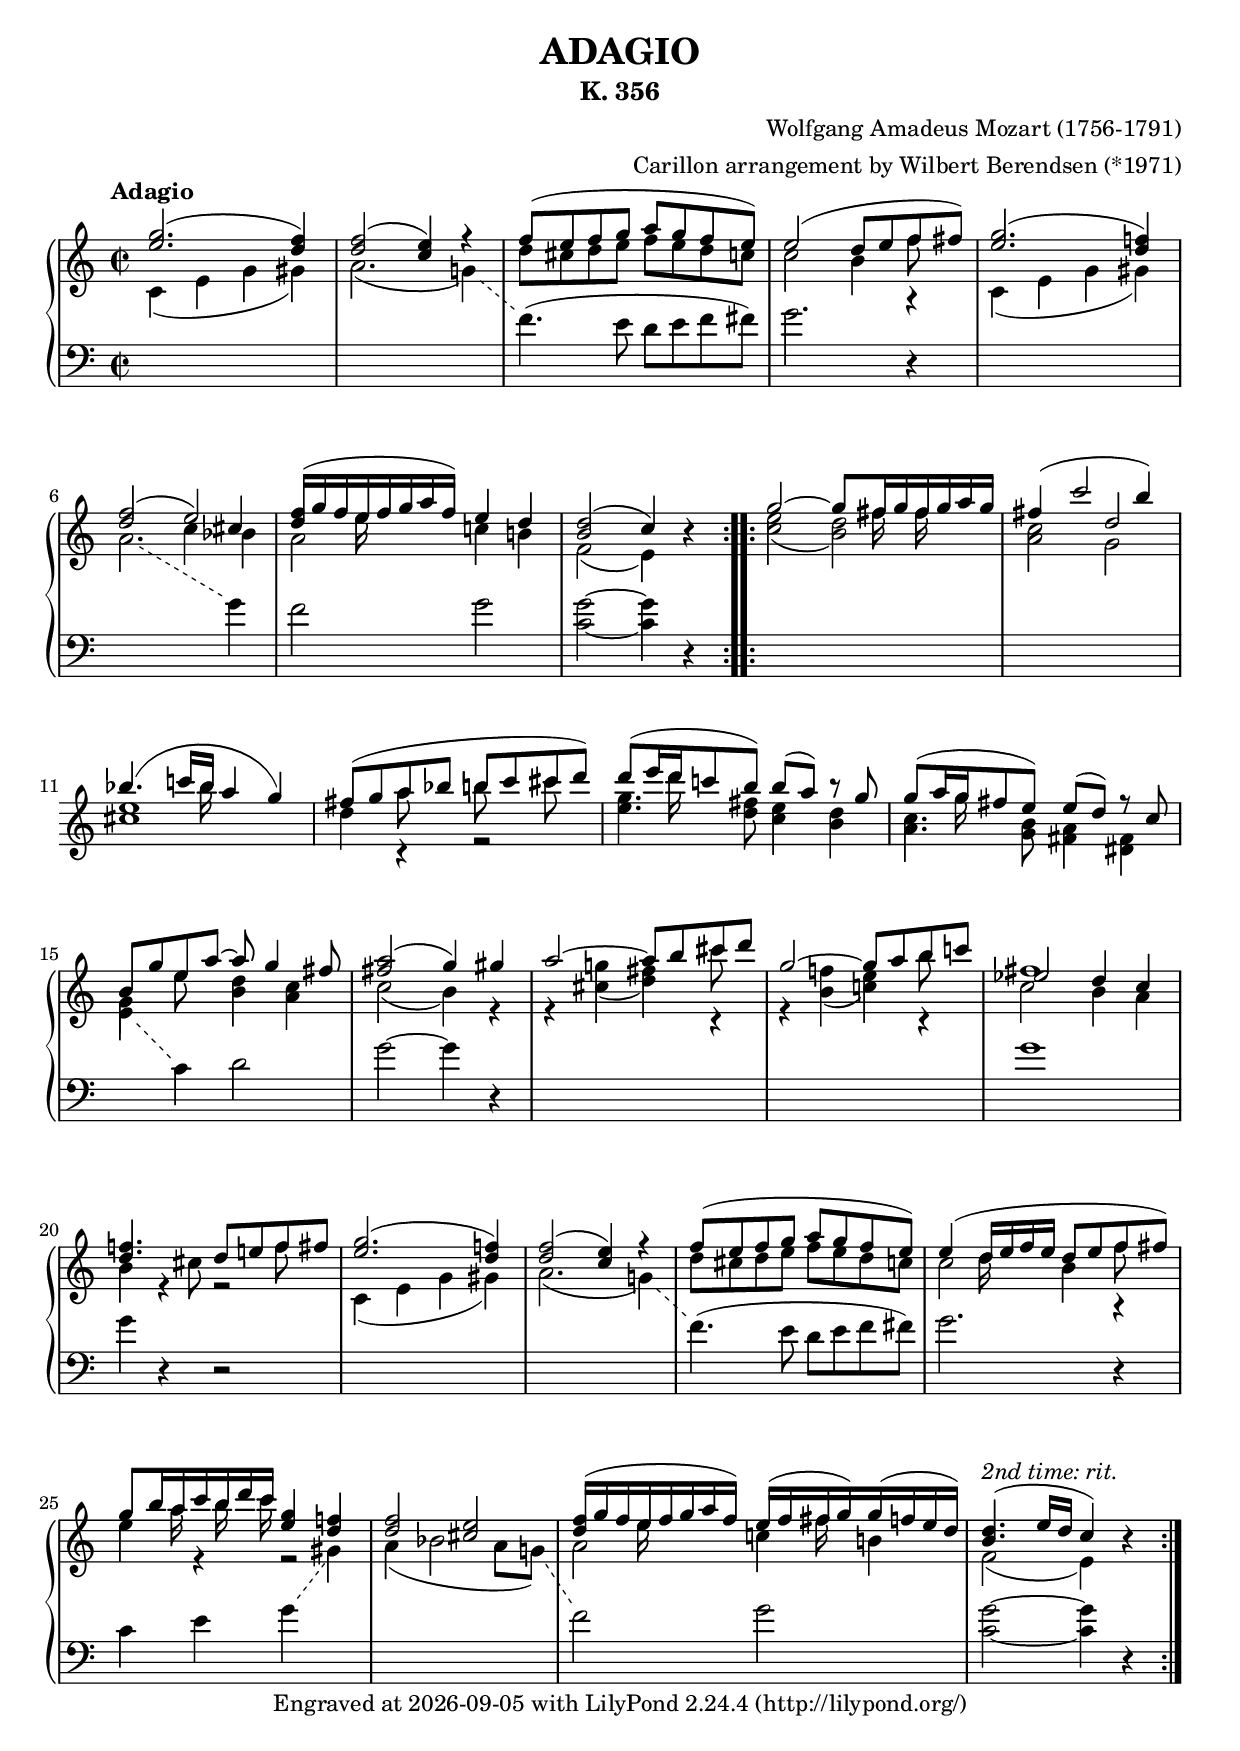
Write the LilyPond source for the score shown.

\version "2.13.34"

%{
  Based on http://lsr.dsi.unimi.it/LSR/Snippet?id=336
  
  Merges rests and multi-measure rests that occur on the same moment inside a
  staff with two voices.
  
  Usage:
  
  \include "merge-rests"
  
  \layout {
    \mergeRests
  }
  
  or inside the music:
  
  \new Staff <<
    \relative c' {
      \mergeRestsOn	%% in one of the voices is sufficient
      c4 d e f g r r2
    }
    \\
    \relative c' {
      a4 b c d e r r2
    }
  >>
 
%}
\version "2.12.3"


#(define (rest-score r)
  (let ((score 0)
	(yoff (ly:grob-property-data r 'Y-offset))
	(sp (ly:grob-property-data r 'staff-position)))
    (if (number? yoff)
	(set! score (+ score 2))
	(if (eq? yoff 'calculation-in-progress)
	    (set! score (- score 3))))
    (and (number? sp)
	 (<= 0 2 sp)
	 (set! score (+ score 2))
	 (set! score (- score (abs (- 1 sp)))))
    score))

#(define (merge-rests-on-positioning grob)
  (let* ((can-merge #f)
	 (elts (ly:grob-object grob 'elements))
	 (num-elts (and (ly:grob-array? elts)
			(ly:grob-array-length elts)))
	 (two-voice? (= num-elts 2)))
    (if two-voice?
	(let* ((v1-grob (ly:grob-array-ref elts 0))
	       (v2-grob (ly:grob-array-ref elts 1))
	       (v1-rest (ly:grob-object v1-grob 'rest))
	       (v2-rest (ly:grob-object v2-grob 'rest)))
	  (and
	   (ly:grob? v1-rest)
	   (ly:grob? v2-rest)
	   (let* ((v1-duration-log (ly:grob-property v1-rest 'duration-log))
		  (v2-duration-log (ly:grob-property v2-rest 'duration-log))
		  (v1-dot (ly:grob-object v1-rest 'dot))
		  (v2-dot (ly:grob-object v2-rest 'dot))
		  (v1-dot-count (and (ly:grob? v1-dot)
				     (ly:grob-property v1-dot 'dot-count -1)))
		  (v2-dot-count (and (ly:grob? v2-dot)
				     (ly:grob-property v2-dot 'dot-count -1))))
	     (set! can-merge
		   (and
		    (number? v1-duration-log)
		    (number? v2-duration-log)
		    (= v1-duration-log v2-duration-log)
		    (eq? v1-dot-count v2-dot-count)))
	     (if can-merge
		 ;; keep the rest that looks best:
		 (let* ((keep-v1? (>= (rest-score v1-rest)
				      (rest-score v2-rest)))
			(rest-to-keep (if keep-v1? v1-rest v2-rest))
			(dot-to-kill (if keep-v1? v2-dot v1-dot)))
		   ;; uncomment if you're curious of which rest was chosen:
		   ;;(ly:grob-set-property! v1-rest 'color green)
		   ;;(ly:grob-set-property! v2-rest 'color blue)
		   (ly:grob-suicide! (if keep-v1? v2-rest v1-rest))
		   (if (ly:grob? dot-to-kill)
		       (ly:grob-suicide! dot-to-kill))
		   (ly:grob-set-property! rest-to-keep 'direction 0)
		   (ly:rest::y-offset-callback rest-to-keep)))))))
    (if can-merge
	#t
	(ly:rest-collision::calc-positioning-done grob))))

#(define merge-multi-measure-rests-on-Y-offset
  ;; Call this to get the 'Y-offset of a MultiMeasureRest.
  ;; It keeps track of other MultiMeasureRests in the same NonMusicalPaperColumn
  ;; and StaffSymbol. If two are found, delete one and return 0 for Y-offset of
  ;; the other one.
  (let ((table (make-weak-key-hash-table)))
    (lambda (grob)
      (let* ((ssymb (ly:grob-object grob 'staff-symbol))
	     (nmcol (ly:grob-parent grob X))
	     (ssymb-hash (or (hash-ref table ssymb)
			     (hash-set! table ssymb (make-hash-table))))
	     (othergrob (hash-ref ssymb-hash nmcol)))
	    (if (ly:grob? othergrob)
		(begin
		  ;; Found the other grob in this staff/column,
		  ;; delete it and move ours.
		  (ly:grob-suicide! othergrob)
		  (hash-remove! ssymb-hash nmcol)
		  0)
		(begin
		  ;; Just save this grob and return the default value.
		  (hash-set! ssymb-hash nmcol grob)
		  (ly:staff-symbol-referencer::callback grob)))))))


mergeRestsOn = {
  \override Staff.RestCollision #'positioning-done = #merge-rests-on-positioning
  \override Staff.MultiMeasureRest #'Y-offset = #merge-multi-measure-rests-on-Y-offset
}

mergeRestsOff = {
  \revert Staff.RestCollision #'positioning-done
  \revert Staff.MultiMeasureRest #'Y-offset
}

mergeRests = \layout {
  \context {
    \Staff
    \override RestCollision #'positioning-done = #merge-rests-on-positioning
    \override MultiMeasureRest #'Y-offset = #merge-multi-measure-rests-on-Y-offset
  }
}



\header {
  title = "ADAGIO"
  subtitle = "K. 356"
  composer = "Wolfgang Amadeus Mozart (1756-1791)"
  arranger = "Carillon arrangement by Wilbert Berendsen (*1971)"
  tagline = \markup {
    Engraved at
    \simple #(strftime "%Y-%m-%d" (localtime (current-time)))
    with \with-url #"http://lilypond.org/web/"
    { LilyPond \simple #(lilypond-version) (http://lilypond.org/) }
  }  
}

\paper {
  ragged-last-bottom = ##f
  indent = #0
  systems-per-page = #6
}

\layout {
  \context {
    \Staff
    \RemoveEmptyStaves
  }
  \context {
    \Voice
    \override VoiceFollower #'style = #'dashed-line
  }
}

toManual = {
  \change Staff = "manual"
  \voiceTwo
}

toPedal = {
  \change Staff = "pedal"
  \oneVoice
}

icc = \once \override NoteColumn #'ignore-collision = ##t
showSwitch = { \once \set followVoice = ##t }
plusDown = #(define-music-function (parser location note) (ly:music?)
	      #{ << $note \new Voice { \voiceTwo $note } >> #})
plusUp = #(define-music-function (parser location note) (ly:music?)
	      #{ << $note \new Voice { \voiceOne $note } >> #})

global = {
  \time 2/2
  \key c \major
  #(set-accidental-style 'modern)
}

upper = \relative c'' {
  \tempo "Adagio"
  \global
  \voiceOne
  \repeat volta 2 {
    <e g>2.( <d f>4) |
    <d f>2( <c e>4) r |
    f8( e f g a g f e) |
    e2( d8 e \plusDown f fis) |
    
    <e g>2.( <d f>4) |
    <d f>2( e) |
    <%{\tweak #'duration-log #1%} d f>16( g f \plusDown e f g a f) e4 d |
    <b d>2( c4) r |
  }
  \repeat volta 2 {
    g'2~ g8 \plusDown fis16 g \plusDown fis g a g |
    fis4( c'2 b4) |
    bes4.( c16 \plusDown bes a4 g) |
    fis8( g \plusDown a bes \plusDown b c \plusDown cis d) |
    d8( e16 \plusDown d c8 b) b( a) r g |
    g8( a16 \plusDown g fis8 e) e( d) r c |
    b8 g' \plusDown e a~a g4 fis8 |
    <fis a>2( g4) gis |
    a2~ a8 b \plusDown cis d |
    g,2~ g8 a \plusDown b c |
    fis,1 |
    <f d>4. \stemDown cis8 \stemUp d e \plusDown f fis |
    
    <e g>2.( <d f>4) |
    <d f>2( <c e>4) r |
    f8( e f g a g f e) |
    e4( \plusDown d16 e f e d8 e \plusDown f fis) |
    
    g8 b16 \plusDown a c \plusDown b d \plusDown c <e, g>4 <d f> |
    <d f>2 <cis e> |
    <%{\tweak #'duration-log #1%} d f>16( g f \plusDown e f g a f) e( f \plusDown fis g) g( f e d) |
    <b d>4.(^\markup \italic { 2nd time: rit. } e16 d c4) r |
    
  } 
  
}

middle = \relative c'' {
  \repeat volta 2 {
    s1*2
    \voiceTwo
    d8 cis d e f e d c |
    c2 b4 r |
    
    s1 |
    s2 c4 << cis \\ bes >> |
    a2 c4 b |
    f2( e4) r |
  }
  \repeat volta 2 {
    <c' e>2( <b d>) |
    <a c> << d \\ g, >> |
    <cis e>1 |
    d4 r r2 |
    <e g>4. <d fis>8 <c e>4 <b d> |
    <a c>4. <g b>8 <fis a>4 <dis fis> |
    \icc g4 s <b d> <a c> |
    c2( b4) r |
    r4 <cis g'>( <d fis>) r |
    r4 <b f'>( <c e>) r |
    << \new Voice { \voiceThree es2 \voiceOne d4 c }
      { c2 b4 a } >> |
    b4 r r2 |
    
    s1*2
    d8 cis d e f e d c |
    c2 b4 r |
    e4 r r2 |
    s1 |
    a,2 c4 b |
    f2( e4) r |
  }
}

bass = \relative c' {
  \repeat volta 2 {
    \toManual
    c4( e g gis) |
    a2.( g4) |
    \showSwitch \toPedal
    f4.( e8 d e f fis) |
    g2. r4 |
    
    \toManual
    c,4( e g gis) |
    a2. \showSwitch \toPedal g4 |
    f2 g |
    <c, g'>2~ <c g'>4 r |
  }
  \repeat volta 2 {
    s1*6 |
    \toManual
    e4 \showSwitch \toPedal c d2 |
    g2~ g4 r |
    s1*2 |
    g1 |
    g4 r r2 |
    
    \toManual
    c,4( e g gis) |
    a2.( g4) |
    \showSwitch \toPedal
    f4.( e8 d e f fis) |
    g2. r4 |
    
    \toPedal
    c,4 e g \showSwitch \toManual gis |
    a4( bes2 a8 g) |
    \showSwitch \toPedal
    f2 g |
    <c, g'>2~ <c g'>4 r |
    
    
  }
}

\score {
  \new GrandStaff <<
    \new Staff = "manual" <<
      \clef treble
      \mergeRestsOn
      \new Voice = "upper" \upper
      \new Voice = "middle" \middle
    >>
    \new Staff = "pedal" <<
      \mergeRestsOn
      \clef bass
      \new Voice = "bass" \bass
    >>
  >>
}
